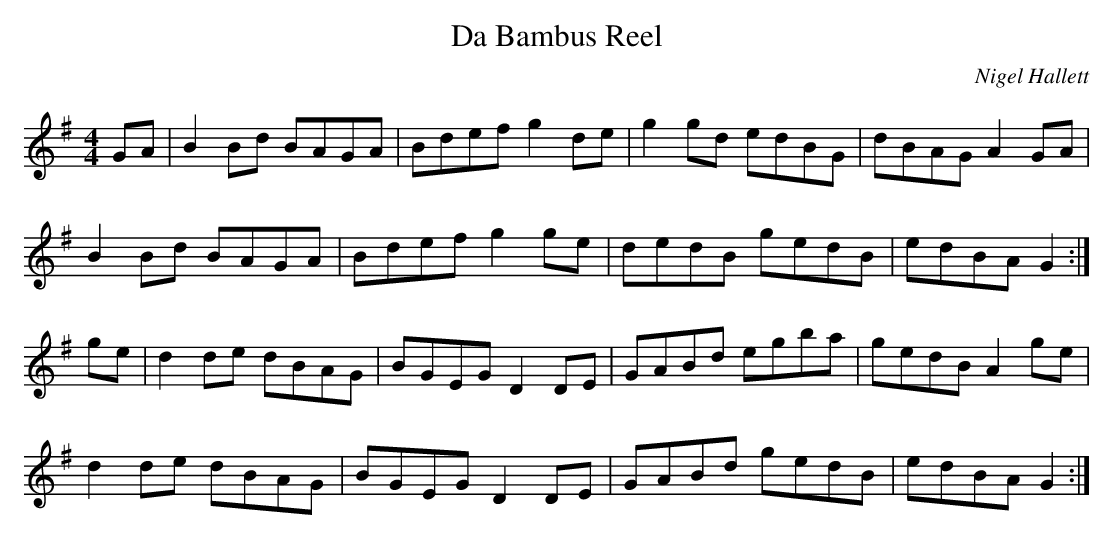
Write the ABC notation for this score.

X:1
T:Da Bambus Reel
C:Nigel Hallett
M:4/4
L:1/8
K:G
GA|B2 Bd BAGA|Bdef g2 de|g2 gd edBG|dBAG A2 GA|
B2 Bd BAGA|Bdef g2 ge|dedB gedB|edBA G2:|
ge|d2 de dBAG|BGEG D2 DE|GABd egba|gedB A2 ge|
d2 de dBAG|BGEG D2 DE|GABd gedB|edBA G2:|
